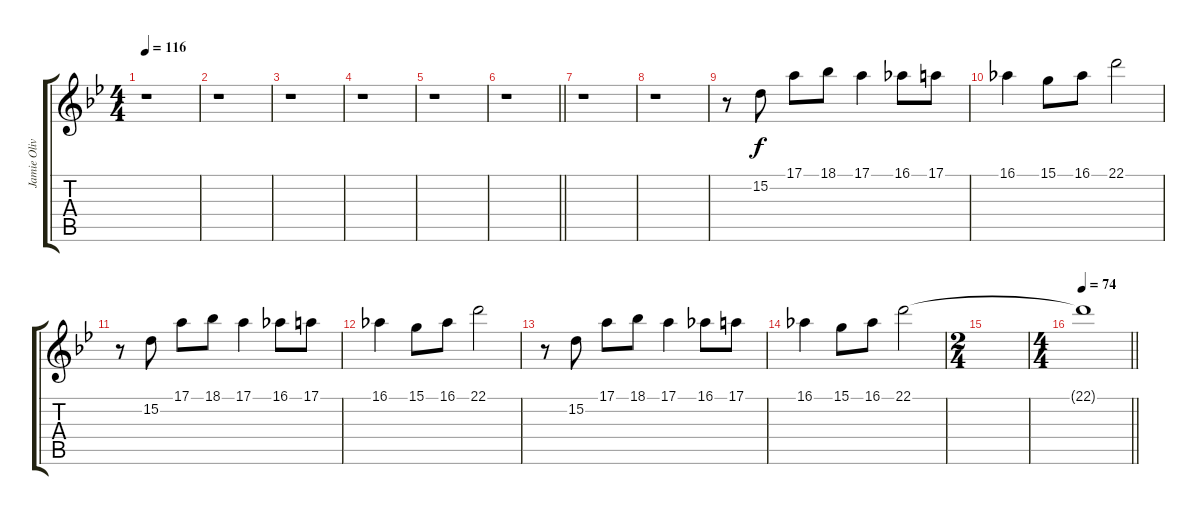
\track ("Jamie Oliver - Keyboard" "Jamie Oliv") {instrument brightacousticpiano}
\staff {score tabs}
\tuning (E4 B3 G3 D3 A2 D2) {hide}
\ts (4 4)
\tempo 116
\clef g2
\ks bb
r.1{dy f} |
r.1 |
r.1 |
r.1 |
r.1 |
\barLineRight lightlight
r.1 |
r.1 |
r.1 |
r.8 15.2.8 17.1.8 18.1.8 17.1.4 16.1.8 17.1.8 |
16.1.4 15.1.8 16.1.8 22.1.2 |
r.8 15.2.8 17.1.8 18.1.8 17.1.4 16.1.8 17.1.8 |
16.1.4 15.1.8 16.1.8 22.1.2 |
r.8 15.2.8 17.1.8 18.1.8 17.1.4 16.1.8 17.1.8 |
16.1.4 15.1.8 16.1.8 22.1.2 |
\ts (2 4)
|
\ts (4 4)
\tempo 74
\barLineRight lightlight
22.1{t}.1
